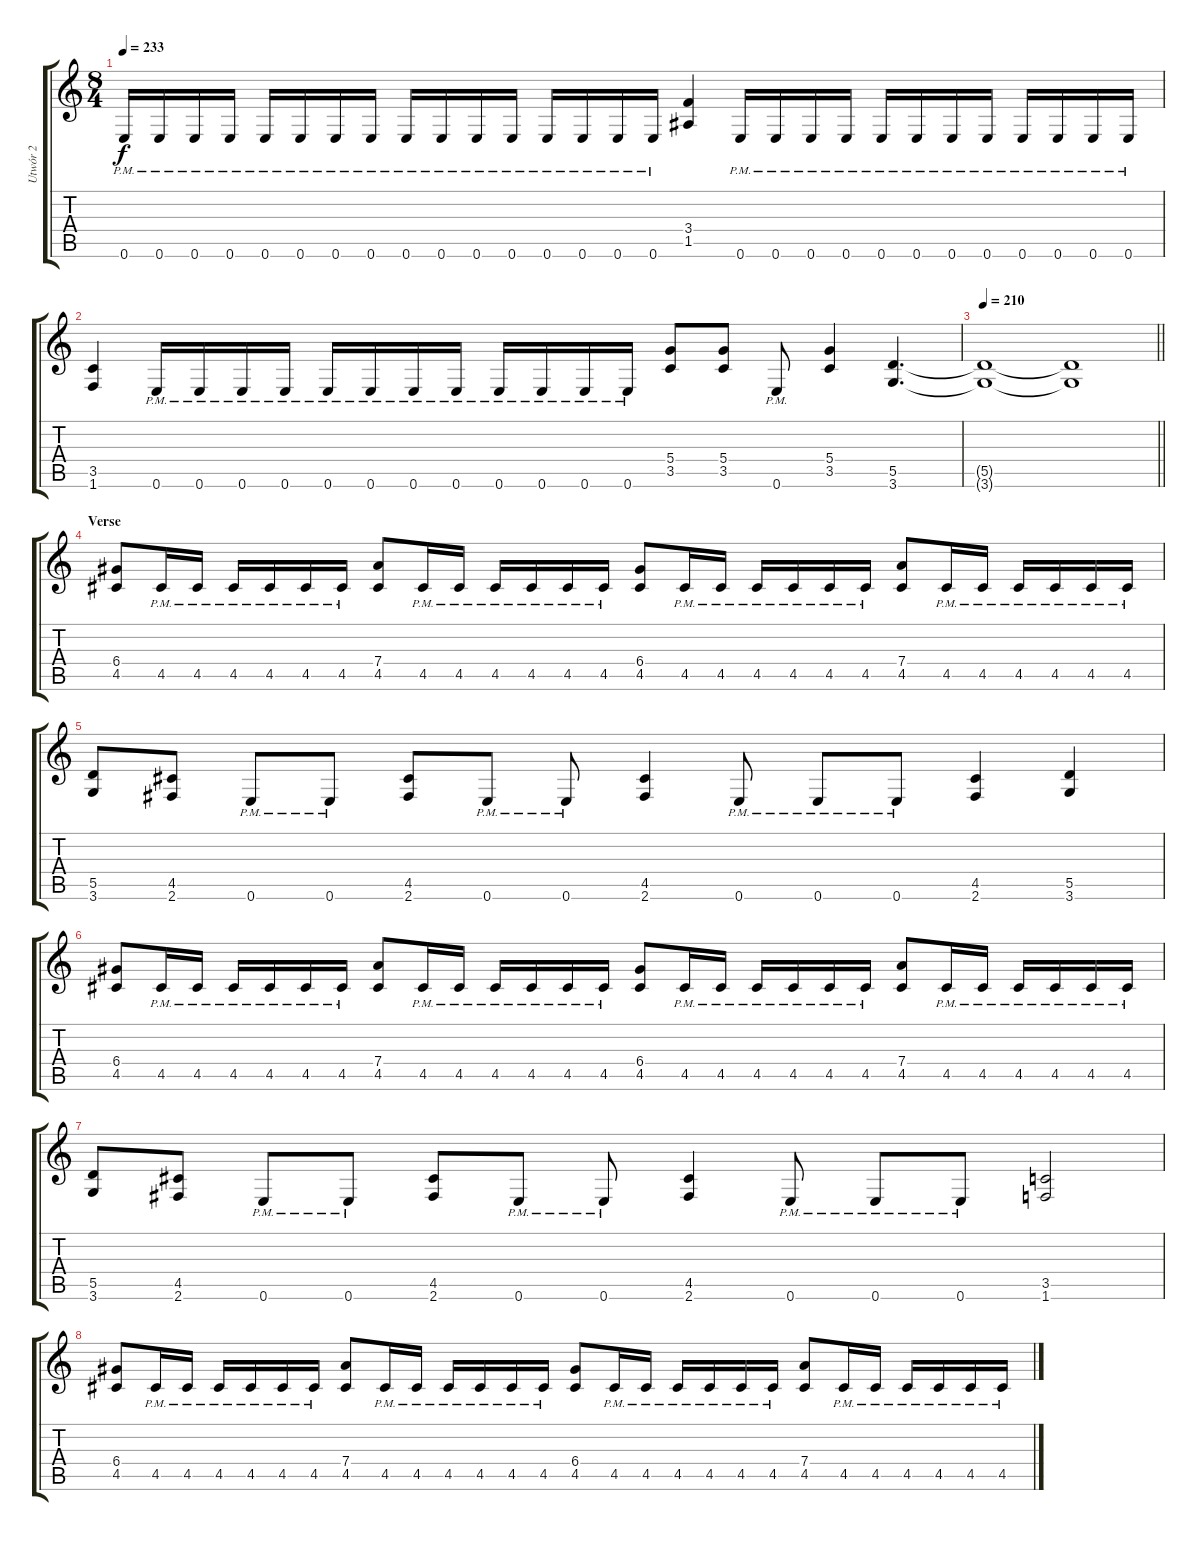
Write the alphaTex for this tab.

\track ("Utwór 2" "Utwór 2") {instrument distortionguitar}
\staff {score tabs}
\tuning (E4 B3 G3 D3 A2 E2) {hide}
\ts (8 4)
\tempo 233
\clef g2
\ks c
0.6{pm}.16{dy f} 0.6{pm}.16 0.6{pm}.16 0.6{pm}.16 0.6{pm}.16 0.6{pm}.16 0.6{pm}.16 0.6{pm}.16 0.6{pm}.16 0.6{pm}.16 0.6{pm}.16 0.6{pm}.16 0.6{pm}.16 0.6{pm}.16 0.6{pm}.16 0.6{pm}.16 (3.4 1.5).4 0.6{pm}.16 0.6{pm}.16 0.6{pm}.16 0.6{pm}.16 0.6{pm}.16 0.6{pm}.16 0.6{pm}.16 0.6{pm}.16 0.6{pm}.16 0.6{pm}.16 0.6{pm}.16 0.6{pm}.16 |
(3.5 1.6).4 0.6{pm}.16 0.6{pm}.16 0.6{pm}.16 0.6{pm}.16 0.6{pm}.16 0.6{pm}.16 0.6{pm}.16 0.6{pm}.16 0.6{pm}.16 0.6{pm}.16 0.6{pm}.16 0.6{pm}.16 (5.4 3.5).8 (5.4 3.5).8 0.6{pm}.8 (5.4 3.5).4 (5.5 3.6).4{d} |
\tempo 210
\barLineRight lightlight
(5.5{t} 3.6{t}).1 (5.5{t} 3.6{t}).1 |
\section ("" "Verse")
(6.4 4.5).8 4.5{pm}.16 4.5{pm}.16 4.5{pm}.16 4.5{pm}.16 4.5{pm}.16 4.5{pm}.16 (7.4 4.5).8 4.5{pm}.16 4.5{pm}.16 4.5{pm}.16 4.5{pm}.16 4.5{pm}.16 4.5{pm}.16 (6.4 4.5).8 4.5{pm}.16 4.5{pm}.16 4.5{pm}.16 4.5{pm}.16 4.5{pm}.16 4.5{pm}.16 (7.4 4.5).8 4.5{pm}.16 4.5{pm}.16 4.5{pm}.16 4.5{pm}.16 4.5{pm}.16 4.5{pm}.16 |
(5.5 3.6).8 (4.5 2.6).8 0.6{pm}.8 0.6{pm}.8 (4.5 2.6).8 0.6{pm}.8 0.6{pm}.8 (4.5 2.6).4 0.6{pm}.8 0.6{pm}.8 0.6{pm}.8 (4.5 2.6).4 (5.5 3.6).4 |
(6.4 4.5).8 4.5{pm}.16 4.5{pm}.16 4.5{pm}.16 4.5{pm}.16 4.5{pm}.16 4.5{pm}.16 (7.4 4.5).8 4.5{pm}.16 4.5{pm}.16 4.5{pm}.16 4.5{pm}.16 4.5{pm}.16 4.5{pm}.16 (6.4 4.5).8 4.5{pm}.16 4.5{pm}.16 4.5{pm}.16 4.5{pm}.16 4.5{pm}.16 4.5{pm}.16 (7.4 4.5).8 4.5{pm}.16 4.5{pm}.16 4.5{pm}.16 4.5{pm}.16 4.5{pm}.16 4.5{pm}.16 |
(5.5 3.6).8 (4.5 2.6).8 0.6{pm}.8 0.6{pm}.8 (4.5 2.6).8 0.6{pm}.8 0.6{pm}.8 (4.5 2.6).4 0.6{pm}.8 0.6{pm}.8 0.6{pm}.8 (3.5 1.6).2 |
(6.4 4.5).8 4.5{pm}.16 4.5{pm}.16 4.5{pm}.16 4.5{pm}.16 4.5{pm}.16 4.5{pm}.16 (7.4 4.5).8 4.5{pm}.16 4.5{pm}.16 4.5{pm}.16 4.5{pm}.16 4.5{pm}.16 4.5{pm}.16 (6.4 4.5).8 4.5{pm}.16 4.5{pm}.16 4.5{pm}.16 4.5{pm}.16 4.5{pm}.16 4.5{pm}.16 (7.4 4.5).8 4.5{pm}.16 4.5{pm}.16 4.5{pm}.16 4.5{pm}.16 4.5{pm}.16 4.5{pm}.16
